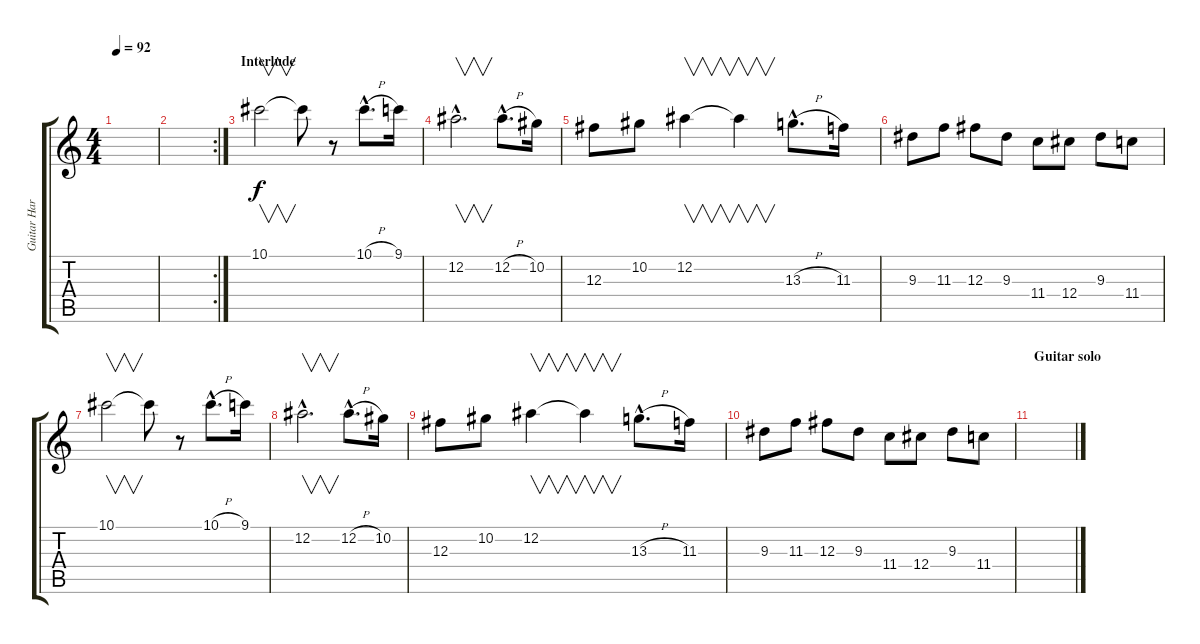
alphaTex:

\track ("Guitar Harmony 2" "Guitar Har") {instrument overdrivenguitar}
\staff {score tabs}
\tuning (Eb4 Bb3 Gb3 Db3 Ab2 Eb2) {hide}
\ts (4 4)
\tempo 92
\clef g2
\ks c
|
\rc 2
|
\section ("" "Interlude")
10.1.2{v} 10.1{t}.8 r.8 10.1{h hac}.8{d} 9.1.16 |
12.2{hac}.2{v d} 12.2{h hac}.8{d} 10.2.16 |
12.3.8 10.2.8 12.2.4{v} 12.2{t}.4{v} 13.3{h hac}.8{d} 11.3.16 |
9.3.8 11.3.8 12.3.8 9.3.8 11.4.8 12.4.8 9.3.8 11.4.8 |
10.1.2{v} 10.1{t}.8 r.8 10.1{h hac}.8{d} 9.1.16 |
12.2{hac}.2{v d} 12.2{h hac}.8{d} 10.2.16 |
12.3.8 10.2.8 12.2.4{v} 12.2{t}.4{v} 13.3{h hac}.8{d} 11.3.16 |
9.3.8 11.3.8 12.3.8 9.3.8 11.4.8 12.4.8 9.3.8 11.4.8 |
\section ("" "Guitar solo")
